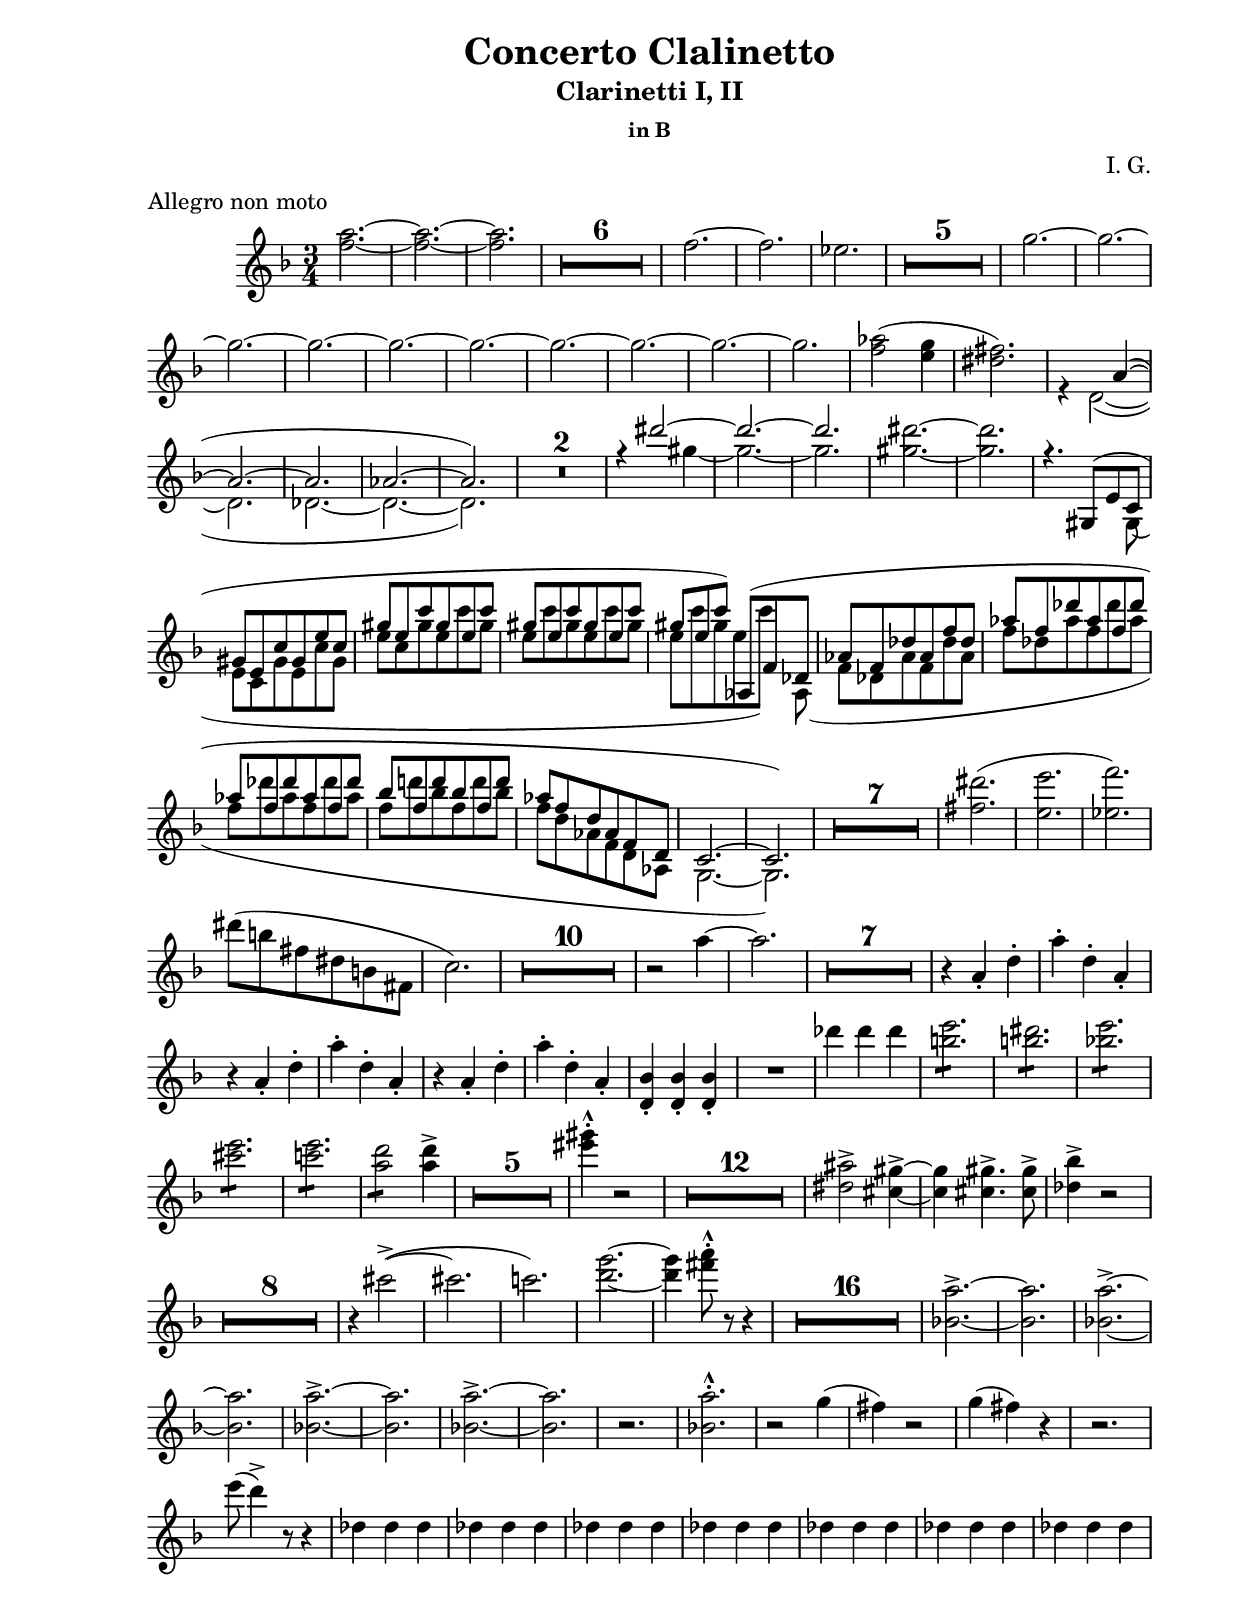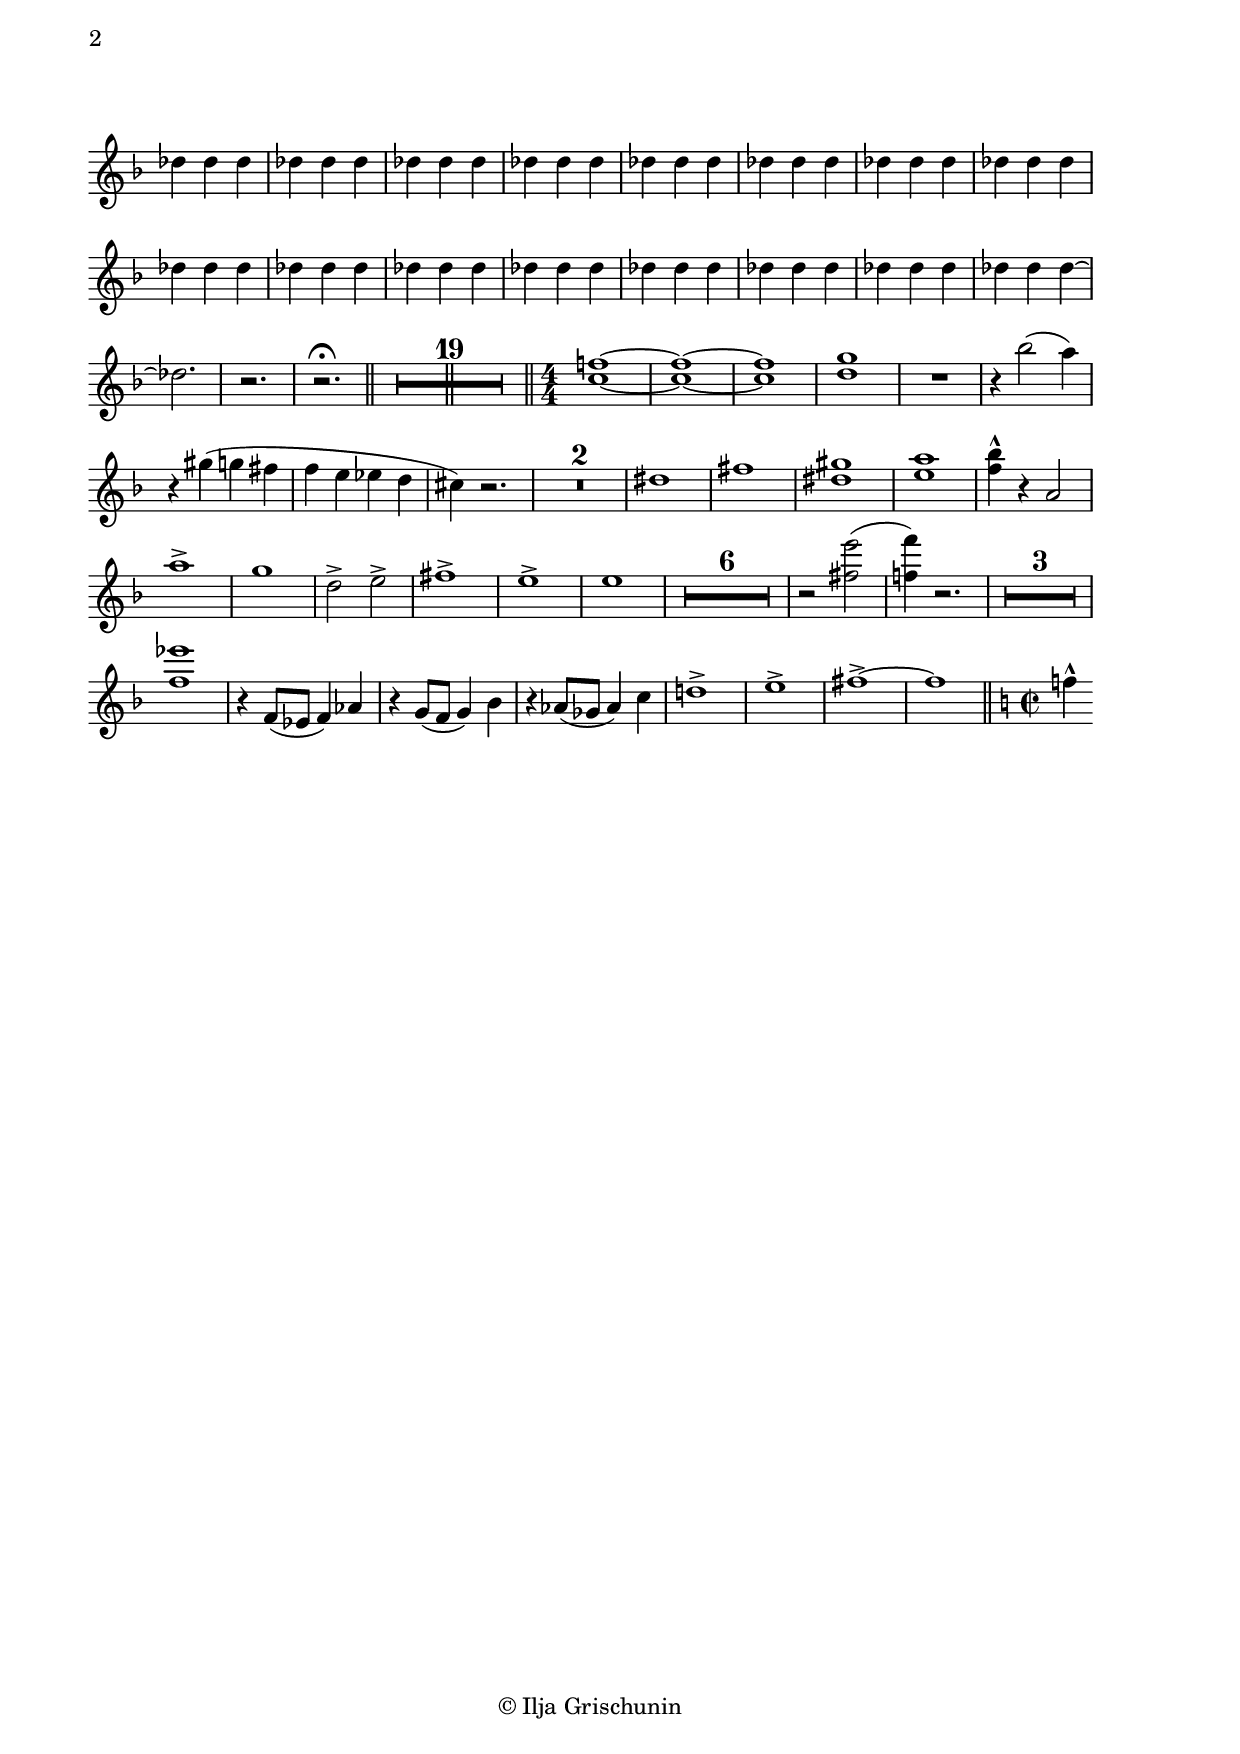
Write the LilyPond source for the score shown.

\version "2.19.15"
%\version "2.18.0"

\language "deutsch"

\header {
  title = "Concerto Clalinetto"
  subtitle = "Clarinetti I, II"
  subsubtitle = "in B"
  meter = "Allegro non moto"
  composer = "I. G."
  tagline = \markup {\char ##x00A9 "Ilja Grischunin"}
}

#(ly:set-option 'relative-includes #t)

\paper {
  #(set-paper-size "a4")
  top-system-spacing #'basic-distance = #25
  top-markup-spacing #'basic-distance = #8
  markup-system-spacing #'basic-distance = #8
  %system-system-spacing #'basic-distance = #20
  last-bottom-spacing #'basic-distance = #25
  two-sided = ##t
  inner-margin = 25
  outer-margin = 15
}

\layout {
  \context {
    \Score
    \remove "Bar_number_engraver"
  }
}
\version "2.19.15"
%\version "2.18.0"

\language "deutsch"

clarinetOneMusic = \relative es'' {
  \time 3/4
  \key es \major
  \override MultiMeasureRest #'expand-limit = #2
  \set Score.skipBars = ##t
  <es g>2.~ q~ q R2.*6 es2.~ es des R2.*5 f2.~ f~ f~ f~ f~ f~ f~ f~ f~ f
  <es ges>2( <d f>4 <cis e>2.)
  <<
    {
      s2 g4~( g2.~ g ges~ ges~)
    }
    \\
    {
      r4 c,2~( c2. ces~ ces~ ces)
    }
  >>
  R2.*2
  <<
    {
      r4 cis''2~ cis2.~ cis
    }
    \\
    {
      s2 fis,4~ fis2.~ fis
    }
  >>
  <fis cis'>~ q
  <<
    {
      r4. fis,,8( d' b fis' d b' fis d' b fis' d b' fis d b' fis d b' fis d b' fis[ d b'])
      ges,,([ es' ces] ges' es ces' ges es' ces ges' es ces' ges es ces' ges es ces' ges es ces'
      as es c' as es c' ges es c ges es c b2.~ b)
    }
    \\
    {
      s4. s4 fis8( d' b fis' d b' fis d' b fis' d b' fis d b' fis d b' fis d[ b' fis d b'])
      ges,,( es' ces ges' es ces' ges es' ces ges' es ces' ges es ces' ges es ces' ges
      es c'! as es c' as es c ges es c ges f2.~ f)
    }
  >>
  R2.*7 <e'' cis'>2.( <d d'><des es'>) cis'8(a e cis a e b'2.) R2.*10 r2 g'4~ g2. R2.*7
  \repeat unfold 3 {r4 g,-. c-. g'-. c,-. g-.} <c, as'>-. q-. q-. R2. ces''4 ces ces
  <a d>2.:8 <a cis>:8 <as! d>:8 <h d>:8 <b! d>:8 <g c>2:8 <g c>4-> R2.*5
  <dis' fis>4-.-^ r2 R2.*12 <cis, gis'>2-> <h fis'>4->~ q q4.-> q8-><ces as'>4-> r2 R2.*8
  r4 h'2->~( h!2. b!) <c f>~ q4 <e g>8-.-^ r r4 R2.*16
  \repeat unfold 4 {<as,,! g'>2.->~ <as g'>} r2. <as! g'>-.-^
  r2 f'4( e) r2 f4( e) r4 r2.d'8( c4->) r8 r4
  \repeat unfold 22 {ces,4 ces ces} ces ces ces~ ces2. r r\fermata
  %%%%%%%%%%%%%%%%%%%
  \bar "||" \cadenzaOn R1*10 \cadenzaOff \bar "||"
  %%%%%%%%%%%%%%%%%%%
  s2.*19
  \bar "||"
  \numericTimeSignature
  \time 4/4
  <b es!>1~ q~ q <c f> R1 r4 as'2( g4) r fis( f e es d des c h) r2. R1*2
  cis1 e <cis fis><d g><es as>4-^ r g,2 g'1-> f c2-> d-> e1-> d-> d 
  R1*6 r2 <e d'>( <es! es'>4) r2. R1*3 <es des'>1
  r4 es,8( des es4) ges r f8( es f4) as r ges8( fes ges4) b 
  c!1-> d-> e->~ e
  \bar "||"
  %%%%%%%%%%%%%%%%%%%%%%%%%%%
  \key b \major
  \defaultTimeSignature
  \time 2/2
  es!4-^
}

\score {
  \new Staff
  \transpose b c' 
  \clarinetOneMusic
}